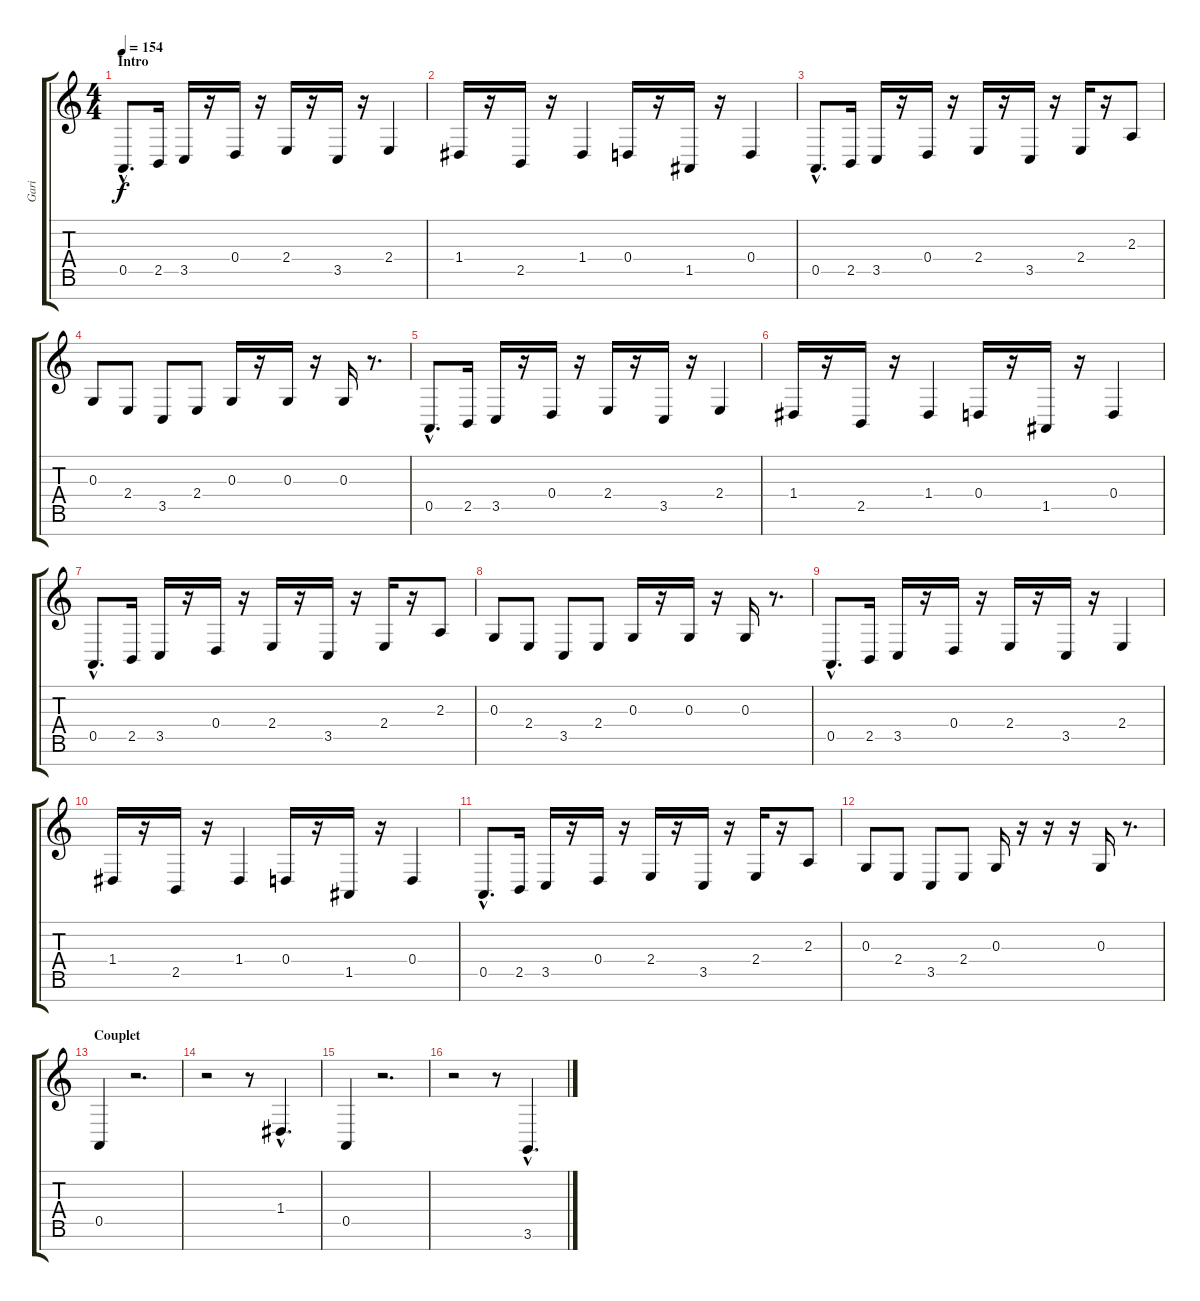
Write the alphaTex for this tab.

\track ("Gari" "Gari") {instrument trombone}
\staff {score tabs}
\tuning (E4 B3 G3 D3 A2 E2 B1) {hide}
\ts (4 4)
\section ("" "Intro")
\tempo 154
\clef g2
\ks c
0.5{hac}.8{d dy f instrument trombone} 2.5.16 3.5.16 r.16 0.4.16 r.16 2.4.16 r.16 3.5.16 r.16 2.4.4 |
1.4.16 r.16 2.5.16 r.16 1.4.4 0.4.16 r.16 1.5.16 r.16 0.4.4 |
0.5{hac}.8{d} 2.5.16 3.5.16 r.16 0.4.16 r.16 2.4.16 r.16 3.5.16 r.16 2.4.16 r.16 2.3.8 |
0.3.8 2.4.8 3.5.8 2.4.8 0.3.16 r.16 0.3.16 r.16 0.3.16 r.8{d} |
0.5{hac}.8{d} 2.5.16 3.5.16 r.16 0.4.16 r.16 2.4.16 r.16 3.5.16 r.16 2.4.4 |
1.4.16 r.16 2.5.16 r.16 1.4.4 0.4.16 r.16 1.5.16 r.16 0.4.4 |
0.5{hac}.8{d} 2.5.16 3.5.16 r.16 0.4.16 r.16 2.4.16 r.16 3.5.16 r.16 2.4.16 r.16 2.3.8 |
0.3.8 2.4.8 3.5.8 2.4.8 0.3.16 r.16 0.3.16 r.16 0.3.16 r.8{d} |
0.5{hac}.8{d} 2.5.16 3.5.16 r.16 0.4.16 r.16 2.4.16 r.16 3.5.16 r.16 2.4.4 |
1.4.16 r.16 2.5.16 r.16 1.4.4 0.4.16 r.16 1.5.16 r.16 0.4.4 |
0.5{hac}.8{d} 2.5.16 3.5.16 r.16 0.4.16 r.16 2.4.16 r.16 3.5.16 r.16 2.4.16 r.16 2.3.8 |
0.3.8 2.4.8 3.5.8 2.4.8 0.3.16 r.16 r.16 r.16 0.3.16 r.8{d} |
\section ("" "Couplet")
0.5.4 r.2{d} |
r.2 r.8 1.4{hac}.4{d} |
0.5.4 r.2{d} |
r.2 r.8 3.6{hac}.4{d}
